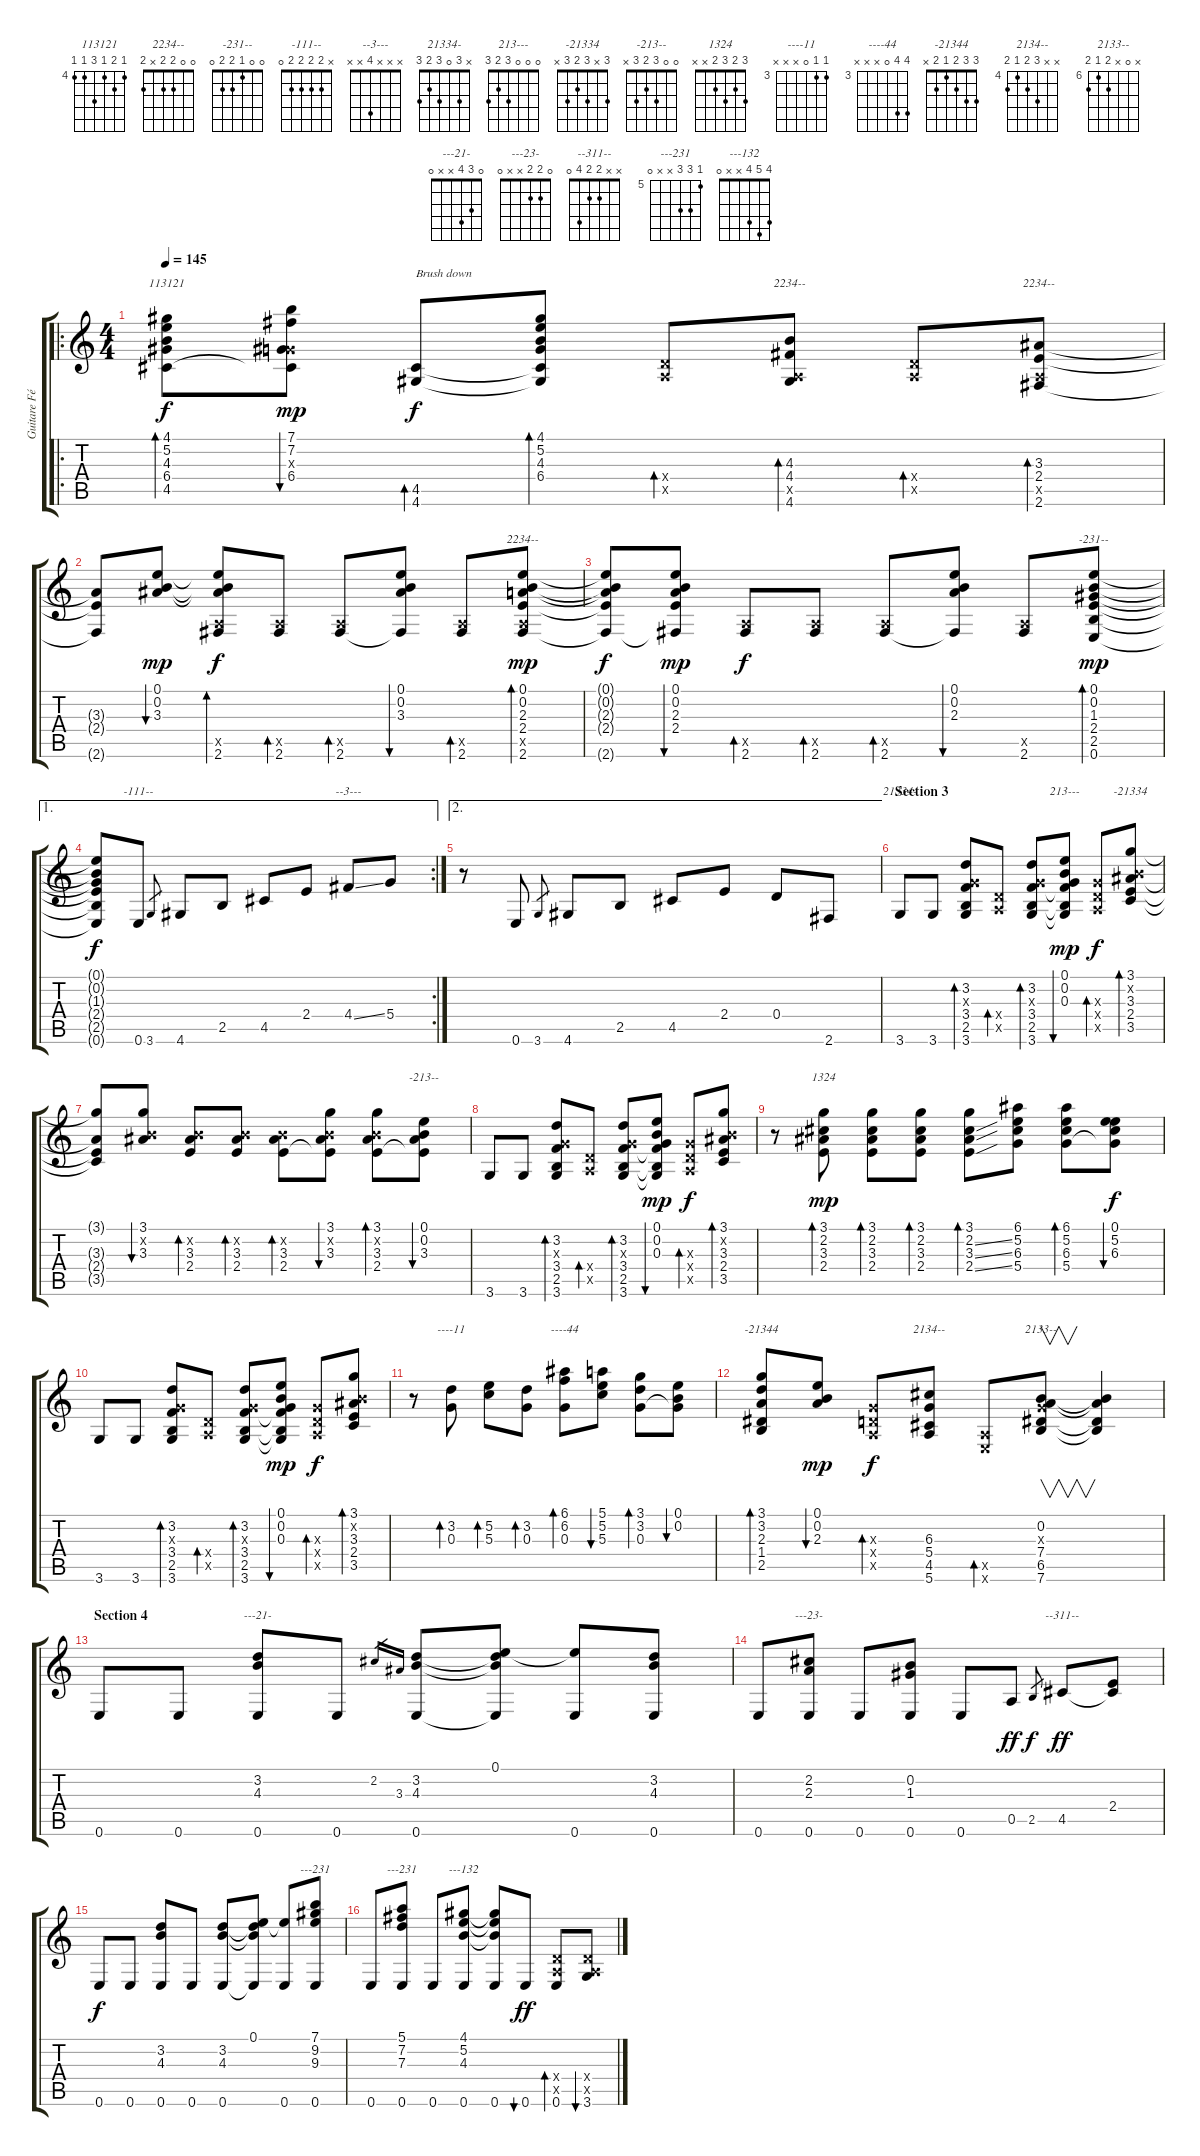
\track ("Guitare Février 2002" "Guitare Fé") {instrument acousticguitarnylon}
\staff {score tabs}
\tuning (E4 B3 G3 D3 A2 E2) {hide}
\chord ("113121" 4 5 4 6 4 4) {firstfret 4}
\chord ("2234--" 0 0 4 4 x 4)
\chord ("2234--" 0 0 3 2 x 2)
\chord ("2234--" 0 0 2 2 x 2)
\chord ("-231--" 0 0 1 2 2 0)
\chord ("-111--" x 2 2 2 2 0)
\chord ("--3---" x x x 4 x x)
\chord ("21334-" x 3 0 3 2 3)
\chord ("213---" 0 0 0 3 2 3)
\chord ("-21334" 3 x 3 2 3 x)
\chord ("-213--" 0 0 3 2 3 x)
\chord ("1324" 3 2 3 2 x x)
\chord ("----11" 3 3 0 x x x) {firstfret 3}
\chord ("----44" 6 6 0 x x x) {firstfret 3}
\chord ("-21344" 3 3 2 1 2 x)
\chord ("2134--" x x 6 5 4 5) {firstfret 4}
\chord ("2133--" x 0 x 7 6 7) {firstfret 6}
\chord ("---21-" 0 3 4 x x 0)
\chord ("---23-" 0 2 2 x x 0)
\chord ("--311--" x x 2 2 4 0)
\chord ("---231" 7 9 9 x x 0) {firstfret 7}
\chord ("---231" 5 7 7 x x 0) {firstfret 5}
\chord ("---132" 4 5 4 x x 0)
\ro
\ts (4 4)
\tempo 145
\clef g2
\ks c
(4.1 5.2 4.3 6.4 4.5).8{bd 30 ch "113121" dy f} (7.1 7.2 0.3{x} 6.4 4.5{t}).8{bu 30 dy mp} (4.5 4.6).8{bd 30 txt "Brush down" dy f} (4.1 5.2 4.3 6.4 4.5{t} 4.6{t}).8{bd 30} (0.4{x} 0.5{x}).8{bd 30} (4.3 4.4 0.5{x} 4.6).8{bd 30 ch "2234--"} (0.4{x} 0.5{x}).8{bd 30} (3.3 2.4 0.5{x} 2.6).8{bd 30 ch "2234--"} |
(3.3{t} 2.4{t} 2.6{t}).8 (0.1 0.2 3.3).8{bu 30 dy mp} (0.1{t} 0.2{t} 3.3{t} 0.5{x} 2.6).8{bd 30 dy f} (0.5{x} 2.6).8{bd 30} (0.5{x} 2.6).8{bd 30} (0.1 0.2 3.3 2.6{t}).8{bu 30} (0.5{x} 2.6).8{bd 30} (0.1 0.2 2.3 2.4 0.5{x} 2.6).8{bd 30 ch "2234--" dy mp} |
(0.1{t} 0.2{t} 2.3{t} 2.4{t} 2.6{t}).8{dy f} (0.1 0.2 2.3 2.4 2.6{t}).8{bu 30 dy mp} (0.5{x} 2.6).8{bd 30 dy f} (0.5{x} 2.6).8{bd 30} (0.5{x} 2.6).8{bd 30} (0.1 0.2 2.3 2.6{t}).8{bu 30} (0.5{x} 2.6).8 (0.1 0.2 1.3 2.4 2.5 0.6).8{bd 30 ch "-231--" dy mp} |
\ae 1
\rc 2
(0.1{t} 0.2{t} 1.3{t} 2.4{t} 2.5{t} 0.6{t}).8{dy f} 0.6.8{ch "-111--"} 3.6.8{gr} 4.6.8 2.5.8 4.5.8 2.4.8 4.4{ss}.8{ch "--3---"} 5.4.8 |
\ae 2
r.8 0.6.8 3.6.8{gr} 4.6.8 2.5.8 4.5.8 2.4.8 0.4.8 2.6.8 |
\section ("" "Section 3")
3.6.8{ch "21334-"} 3.6.8 (3.2 0.3{x} 3.4 2.5 3.6).8{bd 30} (0.4{x} 0.5{x}).8{bd 30} (3.2 0.3{x} 3.4 2.5 3.6).8{bd 30} (0.1 0.2 0.3 3.4{t} 2.5{t} 3.6{t}).8{bu 30 ch "213---" dy mp} (0.3{x} 0.4{x} 0.5{x}).8{bd 30 dy f} (3.1 0.2{x} 3.3 2.4 3.5).8{bd 30 ch "-21334"} |
(3.1{t} 3.3{t} 2.4{t} 3.5{t}).8 (3.1 0.2{x} 3.3).8{bu 30} (0.2{x} 3.3 2.4).8{bd 30} (0.2{x} 3.3 2.4).8{bd 30} (0.2{x} 3.3 2.4).8{bd 30} (3.1 0.2{x} 3.3 2.4{t}).8{bu 30} (3.1 0.2{x} 3.3 2.4).8{bd 30} (0.1 0.2 3.3 2.4{t}).8{bu 30 ch "-213--"} |
3.6.8 3.6.8 (3.2 0.3{x} 3.4 2.5 3.6).8{bd 30} (0.4{x} 0.5{x}).8{bd 30} (3.2 0.3{x} 3.4 2.5 3.6).8{bd 30} (0.1 0.2 0.3 3.4{t} 2.5{t} 3.6{t}).8{bu 30 dy mp} (0.3{x} 0.4{x} 0.5{x}).8{bd 30 dy f} (3.1 0.2{x} 3.3 2.4 3.5).8{bd 30} |
r.8 (3.1 2.2 3.3 2.4).8{bd 30 ch "1324" dy mp} (3.1 2.2 3.3 2.4).8{bd 30} (3.1 2.2 3.3 2.4).8{bd 30} (3.1 2.2{ss} 3.3{ss} 2.4{ss}).8{bd 30} (6.1 5.2 6.3 5.4).8 (6.1 5.2 6.3 5.4).8{bd 30} (0.1 5.2 6.3 5.4{t}).8{bu 30 dy f} |
3.6.8 3.6.8 (3.2 0.3{x} 3.4 2.5 3.6).8{bd 30} (0.4{x} 0.5{x}).8{bd 30} (3.2 0.3{x} 3.4 2.5 3.6).8{bd 30} (0.1 0.2 0.3 3.4{t} 2.5{t} 3.6{t}).8{bu 30 dy mp} (0.3{x} 0.4{x} 0.5{x}).8{bd 30 dy f} (3.1 0.2{x} 3.3 2.4 3.5).8{bd 30} |
r.8 (3.2 0.3).8{bd 30 ch "----11"} (5.2 5.3).8{bd 30} (3.2 0.3).8{bd 30} (6.1 6.2 0.3).8{bd 30 ch "----44"} (5.1 5.2 5.3).8{bu 30} (3.1 3.2 0.3).8{bd 30} (0.1 0.2 0.3{t}).8{bu 30} |
(3.1 3.2 2.3 1.4 2.5).8{bd 30 ch "-21344"} (0.1 0.2 2.3).8{bu 30 dy mp} (0.3{x} 0.4{x} 0.5{x}).8{bd 30 dy f} (6.3 5.4 4.5 5.6).8{ch "2134--"} (0.5{x} 0.6{x}).8{bd 30} (0.2 0.3{x} 7.4 6.5 7.6).8{v ch "2133--"} (0.2{t} 7.4{t} 6.5{t} 7.6{t}).4 |
\section ("" "Section 4")
0.6.8 0.6.8 (3.2 4.3 0.6).8{ch "---21-"} 0.6.8 2.2.16{gr} 3.3.16{gr} (3.2 4.3 0.6).8 (0.1 3.2{t} 4.3{t} 0.6{t}).8 (0.1{t} 0.6).8 (3.2 4.3 0.6).8 |
0.6.8 (2.2 2.3 0.6).8{ch "---23-"} 0.6.8 (0.2 1.3 0.6).8 0.6.8 0.5.8{dy ff} 2.5.8{gr dy f} 4.5.8{ch "--311--" dy ff} (2.4 4.5{t}).8 |
0.6.8{dy f} 0.6.8 (3.2 4.3 0.6).8 0.6.8 (3.2 4.3 0.6).8 (0.1 3.2{t} 4.3{t} 0.6{t}).8 (0.1{t} 0.6).8 (7.1 9.2 9.3 0.6).8{ch "---231"} |
0.6.8 (5.1 7.2 7.3 0.6).8{ch "---231"} 0.6.8 (4.1 5.2 4.3 0.6).8{ch "---132"} (4.1{t} 5.2{t} 4.3{t} 0.6).8 0.6.8{bu 60 dy ff} (0.4{x} 0.5{x} 0.6).8{bd 60} (0.4{x} 0.5{x} 3.6).8{bu 60}
